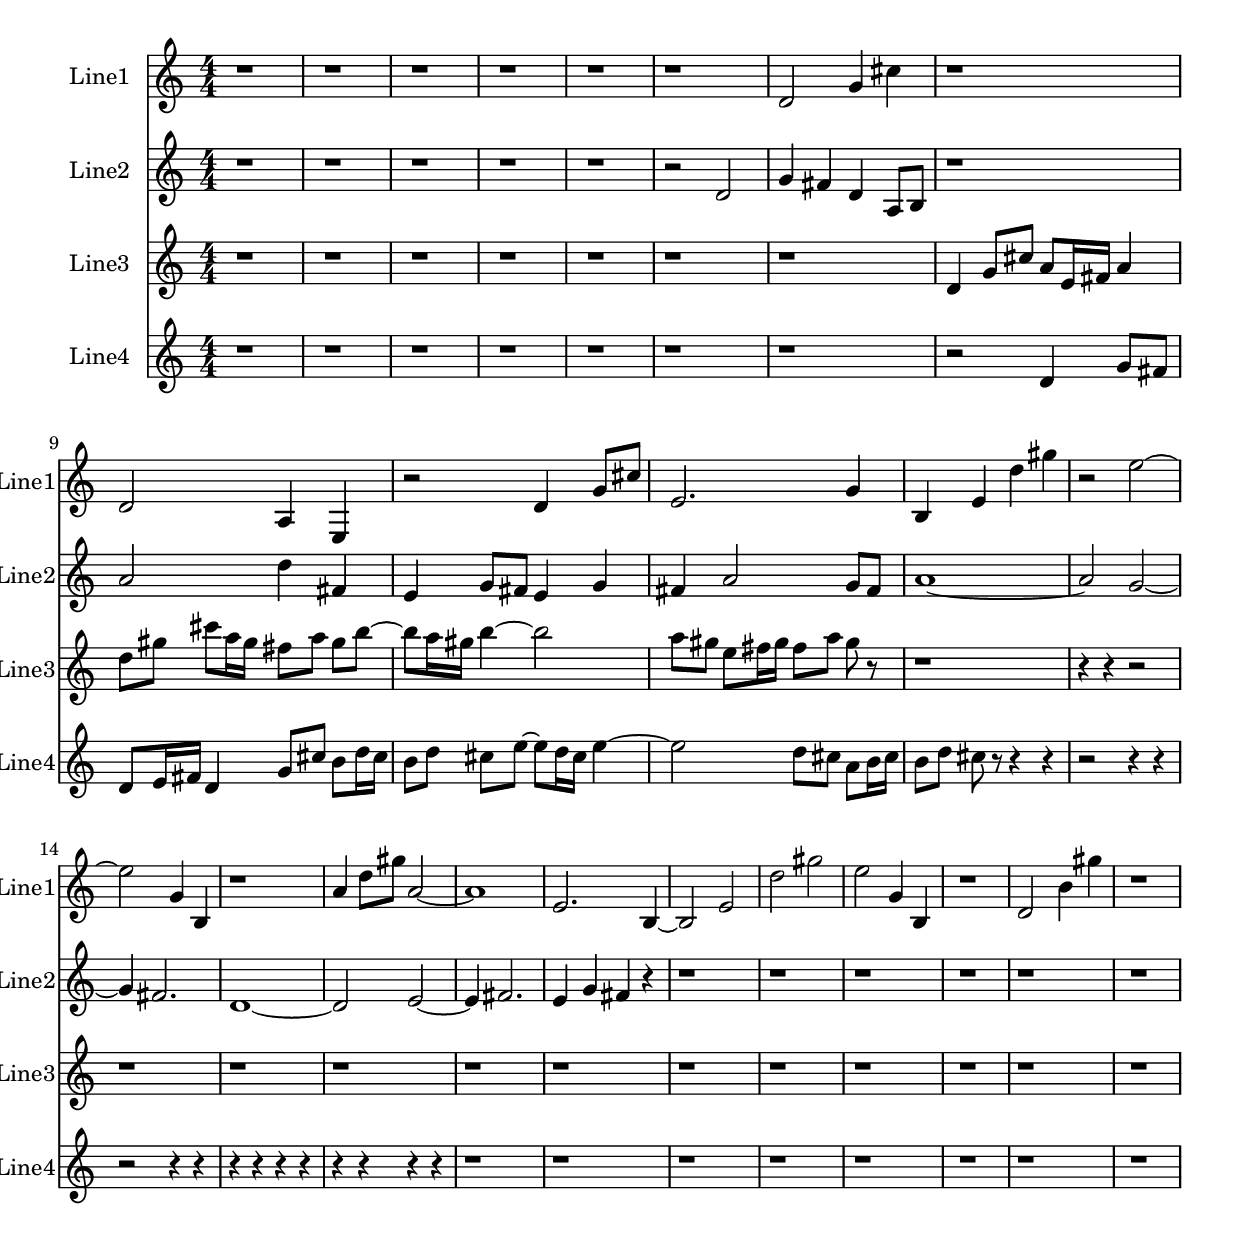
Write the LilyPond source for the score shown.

% 2016-09-13 01:02

\version "2.18.2"
\language "english"

\header {}

\layout {}

\paper {}

\score {
    \new Score <<
        \context Staff = "line1" {
            \set Staff.instrumentName = \markup { Line1 }
            \set Staff.shortInstrumentName = \markup { Line1 }
            {
                \numericTimeSignature
                \time 4/4
                \bar "||"
                \accidentalStyle modern-cautionary
                r1
                r1
                r1
                r1
                r1
                r1
                d'2
                g'4
                cs''4
                r1
                d'2
                a4
                e4
                r2
                d'4
                g'8 [
                cs''8 ]
                e'2.
                g'4
                b4
                e'4
                d''4
                gs''4
                r2
                e''2 ~
                e''2
                g'4
                b4
                r1
                a'4
                d''8 [
                gs''8 ]
                a'2 ~
                a'1
                e'2.
                b4 ~
                b2
                e'2
                d''2
                gs''2
                e''2
                g'4
                b4
                r1
                d'2
                b'4
                gs''4
                r1
            }
        }
        \context Staff = "line2" {
            \set Staff.instrumentName = \markup { Line2 }
            \set Staff.shortInstrumentName = \markup { Line2 }
            {
                \numericTimeSignature
                \time 4/4
                \bar "||"
                \accidentalStyle modern-cautionary
                r1
                r1
                r1
                r1
                r1
                r2
                d'2
                g'4
                fs'4
                d'4
                a8 [
                b8 ]
                r1
                a'2
                d''4
                fs'4
                e'4
                g'8 [
                fs'8 ]
                e'4
                g'4
                fs'4
                a'2
                g'8 [
                fs'8 ]
                a'1 ~
                a'2
                g'2 ~
                g'4
                fs'2.
                d'1 ~
                d'2
                e'2 ~
                e'4
                fs'2.
                e'4
                g'4
                fs'4
                r4
                r1
                r1
                r1
                r1
                r1
                r1
            }
        }
        \context Staff = "line3" {
            \set Staff.instrumentName = \markup { Line3 }
            \set Staff.shortInstrumentName = \markup { Line3 }
            {
                \numericTimeSignature
                \time 4/4
                \bar "||"
                \accidentalStyle modern-cautionary
                r1
                r1
                r1
                r1
                r1
                r1
                r1
                d'4
                g'8 [
                cs''8 ]
                a'8 [
                e'16
                fs'16 ]
                a'4
                d''8 [
                gs''8 ]
                cs'''8 [
                a''16
                gs''16 ]
                fs''8 [
                a''8 ]
                gs''8 [
                b''8 ~ ]
                b''8 [
                a''16
                gs''16 ]
                b''4 ~
                b''2
                a''8 [
                gs''8 ]
                e''8 [
                fs''16
                gs''16 ]
                fs''8 [
                a''8 ]
                gs''8
                r8
                r1
                r4
                r4
                r2
                r1
                r1
                r1
                r1
                r1
                r1
                r1
                r1
                r1
                r1
                r1
            }
        }
        \context Staff = "line4" {
            \set Staff.instrumentName = \markup { Line4 }
            \set Staff.shortInstrumentName = \markup { Line4 }
            {
                \numericTimeSignature
                \time 4/4
                \bar "||"
                \accidentalStyle modern-cautionary
                r1
                r1
                r1
                r1
                r1
                r1
                r1
                r2
                d'4
                g'8 [
                fs'8 ]
                d'8 [
                e'16
                fs'16 ]
                d'4
                g'8 [
                cs''8 ]
                b'8 [
                d''16
                cs''16 ]
                b'8 [
                d''8 ]
                cs''8 [
                e''8 ~ ]
                e''8 [
                d''16
                cs''16 ]
                e''4 ~
                e''2
                d''8 [
                cs''8 ]
                a'8 [
                b'16
                cs''16 ]
                b'8 [
                d''8 ]
                cs''8
                r8
                r4
                r4
                r2
                r4
                r4
                r2
                r4
                r4
                r4
                r4
                r4
                r4
                r4
                r4
                r4
                r4
                r1
                r1
                r1
                r1
                r1
                r1
                r1
                r1
            }
        }
    >>
}